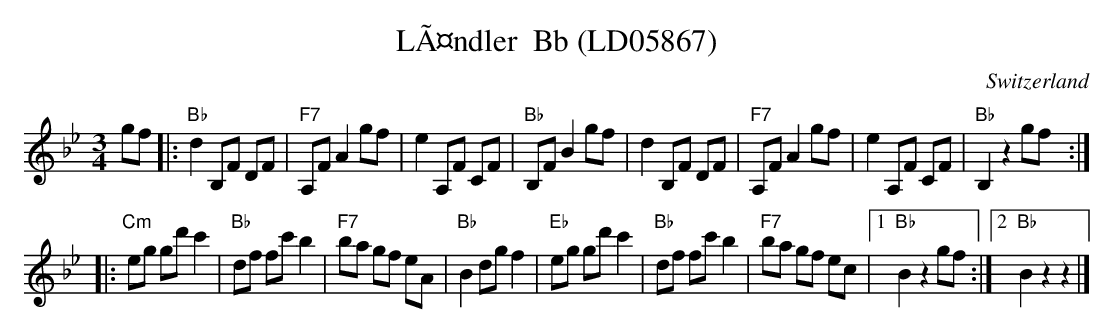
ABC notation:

X:1
T:LÃ¤ndler  Bb (LD05867)
O:Switzerland
M:3/4
L:1/8
K:Bb %%MIDI gchordon
gf |: "Bb"d2B,F DF | "F7"A,FA2gf | e2A,F CF | "Bb"B,F B2gf | d2B,F DF | "F7"A,FA2gf | e2A,F CF | "Bb"B,2z2gf :|
|: "Cm"eg gd'c'2 | "Bb"df fc'b2 | "F7"ba gf eA | "Bb"B2dgf2 | "Eb"eg gd'c'2 | "Bb"df fc'b2 | "F7"ba gf ec |1 "Bb"B2z2gf :|2 "Bb"B2z2z2 |]
